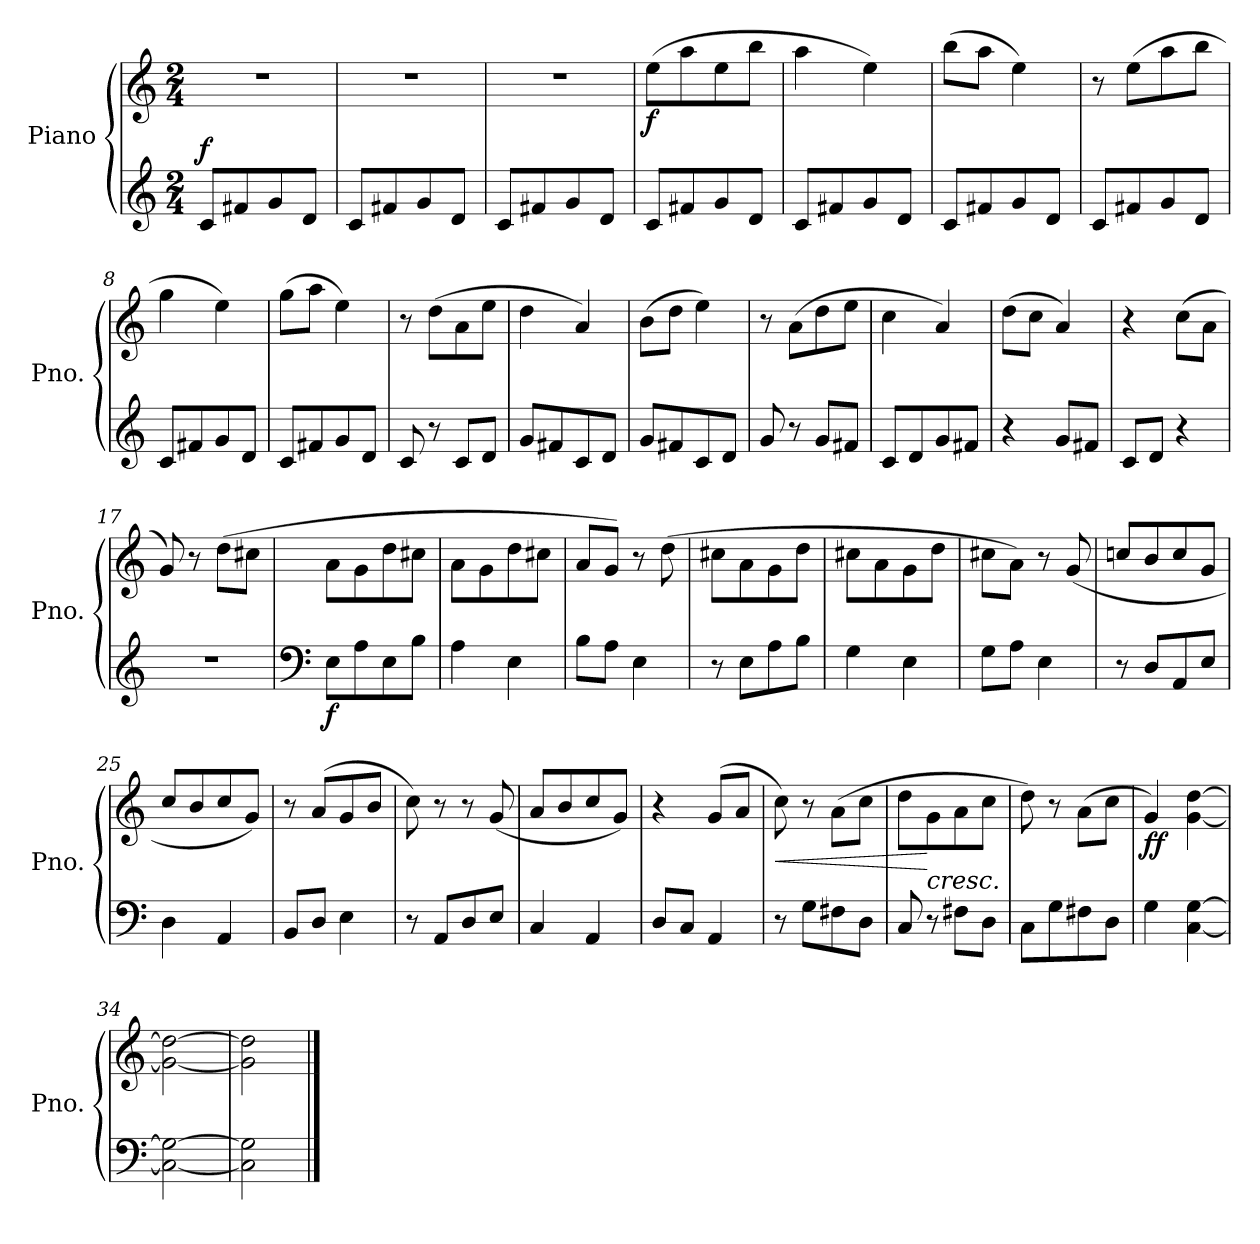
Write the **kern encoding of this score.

**kern	**kern	**dynam
*part1	*part1	*part1
*staff2	*staff1	*staff1/2
*I"Piano	*	*
*I'Pno.	*	*
*clefG2	*clefG2	*
*k[]	*k[]	*
*M2/4	*M2/4	*
*MM84	*MM84	*
=1	=1	=1
!	!	!LO:DY:a=2
8c/L	2r	f
8f#X/	.	.
8g/	.	.
8d/J	.	.
=2	=2	=2
8c/L	2r	.
8f#X/	.	.
8g/	.	.
8d/J	.	.
=3	=3	=3
8c/L	2r	.
8f#X/	.	.
8g/	.	.
8d/J	.	.
=4	=4	=4
!	!	!LO:DY:b
8c/L	(>8ee\L	f
8f#X/	8aa\	.
8g/	8ee\	.
8d/J	8bb\J	.
=5	=5	=5
8c/L	4aa\	.
8f#X/	.	.
8g/	4ee\)	.
8d/J	.	.
=6	=6	=6
8c/L	(>8bb\L	.
8f#X/	8aa\J	.
8g/	4ee\)	.
8d/J	.	.
=7	=7	=7
8c/L	8r	.
8f#X/	(>8ee\L	.
8g/	8aa\	.
8d/J	8bb\J	.
=8	=8	=8
8c/L	4gg\	.
8f#X/	.	.
8g/	4ee\)	.
8d/J	.	.
!!LO:LB:g=z
=9	=9	=9
8c/L	(>8gg\L	.
8f#X/	8aa\J	.
8g/	4ee\)	.
8d/J	.	.
=10	=10	=10
8c/	8r	.
8r	(>8dd\L	.
8c/L	8a\	.
8d/J	8ee\J	.
=11	=11	=11
8g/L	4dd\	.
8f#X/	.	.
8c/	4a/)	.
8d/J	.	.
=12	=12	=12
8g/L	(>8b\L	.
8f#X/	8dd\J	.
8c/	4ee\)	.
8d/J	.	.
=13	=13	=13
8g/	8r	.
8r	(>8a\L	.
8g/L	8dd\	.
8f#X/J	8ee\J	.
=14	=14	=14
8c/L	4cc\	.
8d/	.	.
8g/	4a/)	.
8f#X/J	.	.
=15	=15	=15
4r	(>8dd\L	.
.	8cc\J	.
8g/L	4a/)	.
8f#X/J	.	.
=16	=16	=16
8c/L	4r	.
8d/J	.	.
4r	(>8cc\L	.
.	8a\J	.
!!LO:LB:g=z
=17	=17	=17
2r	8g/)	.
.	8r	.
.	(>8dd\L	.
.	8cc#X\J	.
=18	=18	=18
*clefF4	*	*
!	!	!LO:DY:b=2
8E\L	8a\L	f
8A\	8g\	.
8E\	8dd\	.
8B\J	8cc#X\J	.
=19	=19	=19
4A\	8a\L	.
.	8g\	.
4E\	8dd\	.
.	8cc#X\J	.
=20	=20	=20
8B\L	8a/L	.
8A\J	8g/J)	.
4E\	8r	.
.	(>8dd\	.
=21	=21	=21
8r	8cc#X\L	.
8E\L	8a\	.
8A\	8g\	.
8B\J	8dd\J	.
=22	=22	=22
4G\	8cc#X\L	.
.	8a\	.
4E\	8g\	.
.	8dd\J	.
=23	=23	=23
8G\L	8cc#X\L	.
8A\J	8a\J)	.
4E\	8r	.
.	(<8g/	.
=24	=24	=24
8r	8ccn/L	.
8D/L	8b/	.
8AA/	8cc/	.
8E/J	8g/J	.
=25	=25	=25
4D\	8cc/L	.
.	8b/	.
4AA/	8cc/	.
.	8g/J)	.
!!LO:LB:g=z
=26	=26	=26
8BB/L	8r	.
8D/J	(>8a/L	.
4E\	8g/	.
.	8b/J	.
=27	=27	=27
8r	8cc\)	.
8AA/L	8r	.
8D/	8r	.
8E/J	(<8g/	.
=28	=28	=28
4C/	8a/L	.
.	8b/	.
4AA/	8cc/	.
.	8g/J)	.
=29	=29	=29
8D/L	4r	.
8C/J	.	.
4AA/	(>8g/L	.
.	8a/J	.
=30	=30	=30
!	!	!LO:HP:b
8r	8cc\)	<
8G\L	8r	.
8F#X\	(>8a\L	.
8D\J	8cc\J	.
=31	=31	=31
8C/	8dd\L	.
!	!LO:TX:b:i:t=cresc.	!
8r	8g\	[
8F#X\L	8a\	.
8D\J	8cc\J	.
=32	=32	=32
8C\L	8dd\)	.
8G\	8r	.
8F#X\	(>8a\L	.
8D\J	8cc\J	.
=33	=33	=33
!	!	!LO:DY:b
4G\	4g/)	ff
[4C\ [4G\	[4g\ [4dd\	.
=34	=34	=34
2C\_ 2G\_	2g\_ 2dd\_	.
=35	=35	=35
2C\] 2G\]	2g\] 2dd\]	.
==	==	==
*-	*-	*-
